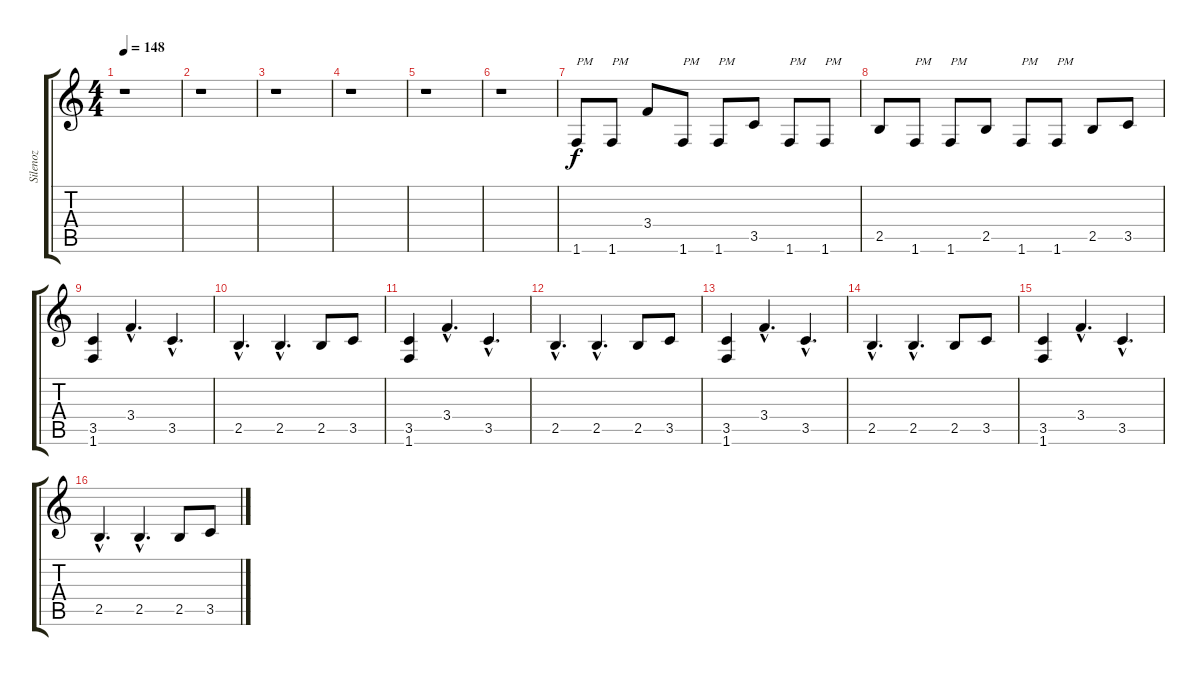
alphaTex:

\track ("Silenoz" "Silenoz") {instrument distortionguitar}
\staff {score tabs}
\tuning (E4 B3 G3 D3 A2 E2) {hide}
\ts (4 4)
\tempo 148
\clef g2
\ks c
r.1{dy f} |
r.1 |
r.1 |
r.1 |
r.1 |
r.1 |
1.6.8{txt "PM"} 1.6.8{txt "PM"} 3.4.8 1.6.8{txt "PM"} 1.6.8{txt "PM"} 3.5.8 1.6.8{txt "PM"} 1.6.8{txt "PM"} |
2.5.8 1.6.8{txt "PM"} 1.6.8{txt "PM"} 2.5.8 1.6.8{txt "PM"} 1.6.8{txt "PM"} 2.5.8 3.5.8 |
(3.5 1.6).4 3.4{hac}.4{d} 3.5{hac}.4{d} |
2.5{hac}.4{d} 2.5{hac}.4{d} 2.5.8 3.5.8 |
(3.5 1.6).4 3.4{hac}.4{d} 3.5{hac}.4{d} |
2.5{hac}.4{d} 2.5{hac}.4{d} 2.5.8 3.5.8 |
(3.5 1.6).4 3.4{hac}.4{d} 3.5{hac}.4{d} |
2.5{hac}.4{d} 2.5{hac}.4{d} 2.5.8 3.5.8 |
(3.5 1.6).4 3.4{hac}.4{d} 3.5{hac}.4{d} |
2.5{hac}.4{d} 2.5{hac}.4{d} 2.5.8 3.5.8
